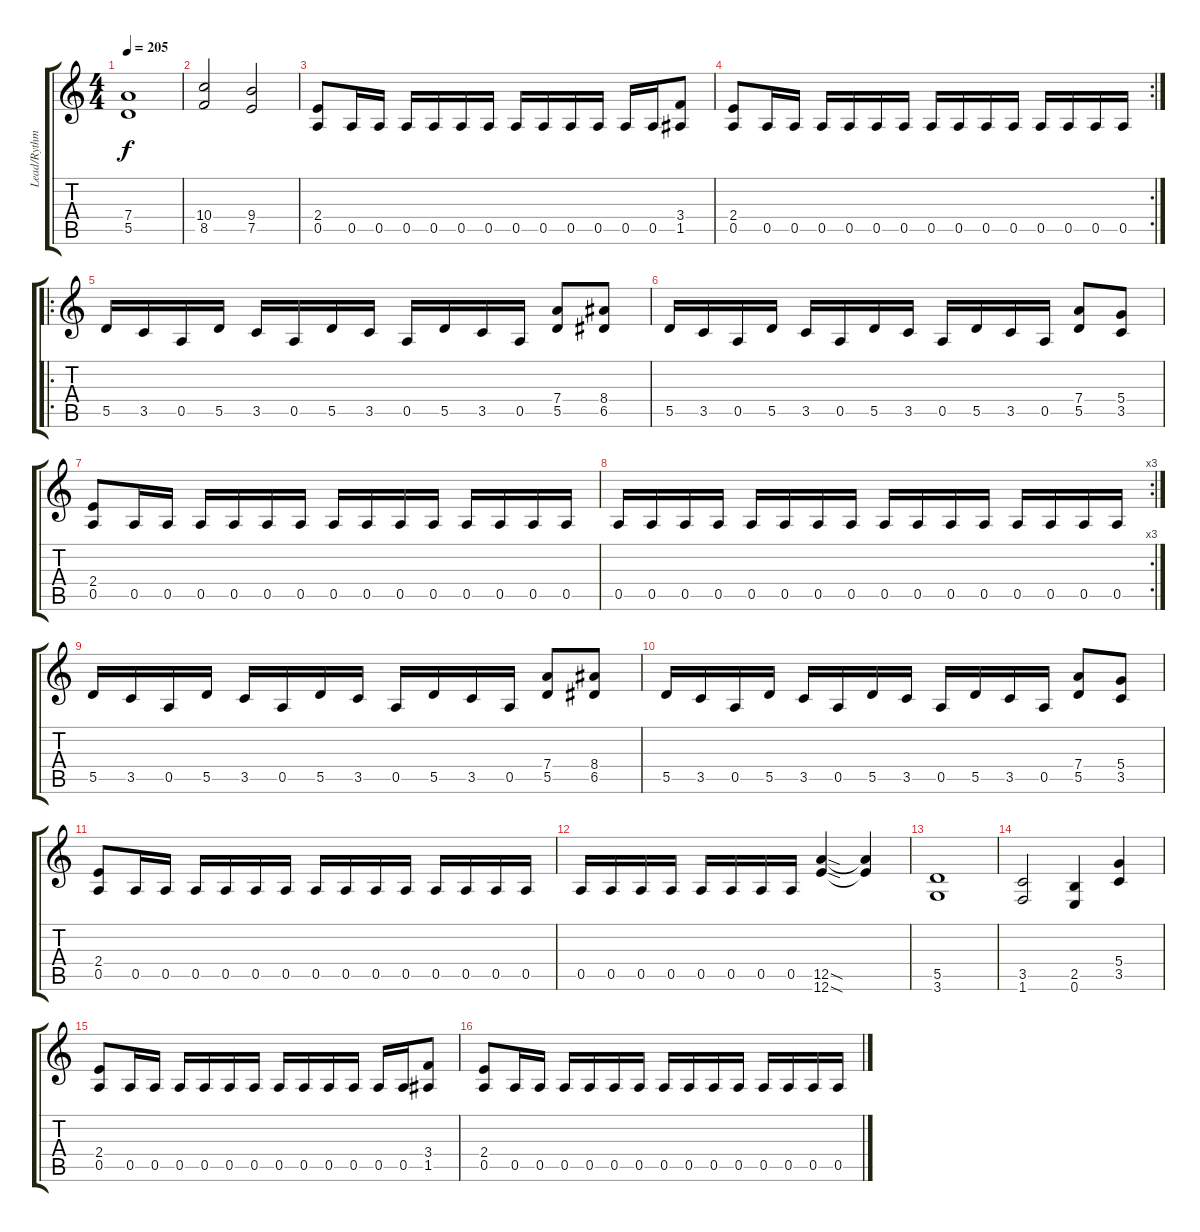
\track ("Lead/Rythm Guitar" "Lead/Rythm") {instrument distortionguitar}
\staff {score tabs}
\tuning (E4 B3 G3 D3 A2 E2) {hide}
\ts (4 4)
\tempo 205
\clef g2
\ks c
(7.4 5.5).1{dy f} |
(10.4 8.5).2 (9.4 7.5).2 |
(2.4 0.5).8 0.5.16 0.5.16 0.5.16 0.5.16 0.5.16 0.5.16 0.5.16 0.5.16 0.5.16 0.5.16 0.5.16 0.5.16 (3.4 1.5).8 |
\rc 2
(2.4 0.5).8 0.5.16 0.5.16 0.5.16 0.5.16 0.5.16 0.5.16 0.5.16 0.5.16 0.5.16 0.5.16 0.5.16 0.5.16 0.5.16 0.5.16 |
\ro
5.5.16 3.5.16 0.5.16 5.5.16 3.5.16 0.5.16 5.5.16 3.5.16 0.5.16 5.5.16 3.5.16 0.5.16 (7.4 5.5).8 (8.4 6.5).8 |
5.5.16 3.5.16 0.5.16 5.5.16 3.5.16 0.5.16 5.5.16 3.5.16 0.5.16 5.5.16 3.5.16 0.5.16 (7.4 5.5).8 (5.4 3.5).8 |
(2.4 0.5).8 0.5.16 0.5.16 0.5.16 0.5.16 0.5.16 0.5.16 0.5.16 0.5.16 0.5.16 0.5.16 0.5.16 0.5.16 0.5.16 0.5.16 |
\rc 3
0.5.16 0.5.16 0.5.16 0.5.16 0.5.16 0.5.16 0.5.16 0.5.16 0.5.16 0.5.16 0.5.16 0.5.16 0.5.16 0.5.16 0.5.16 0.5.16 |
5.5.16 3.5.16 0.5.16 5.5.16 3.5.16 0.5.16 5.5.16 3.5.16 0.5.16 5.5.16 3.5.16 0.5.16 (7.4 5.5).8 (8.4 6.5).8 |
5.5.16 3.5.16 0.5.16 5.5.16 3.5.16 0.5.16 5.5.16 3.5.16 0.5.16 5.5.16 3.5.16 0.5.16 (7.4 5.5).8 (5.4 3.5).8 |
(2.4 0.5).8 0.5.16 0.5.16 0.5.16 0.5.16 0.5.16 0.5.16 0.5.16 0.5.16 0.5.16 0.5.16 0.5.16 0.5.16 0.5.16 0.5.16 |
0.5.16 0.5.16 0.5.16 0.5.16 0.5.16 0.5.16 0.5.16 0.5.16 (12.5{sod} 12.6{sod}).4 (12.5{t} 12.6{t}).4 |
(5.5 3.6).1 |
(3.5 1.6).2 (2.5 0.6).4 (5.4 3.5).4 |
(2.4 0.5).8 0.5.16 0.5.16 0.5.16 0.5.16 0.5.16 0.5.16 0.5.16 0.5.16 0.5.16 0.5.16 0.5.16 0.5.16 (3.4 1.5).8 |
(2.4 0.5).8 0.5.16 0.5.16 0.5.16 0.5.16 0.5.16 0.5.16 0.5.16 0.5.16 0.5.16 0.5.16 0.5.16 0.5.16 0.5.16 0.5.16
